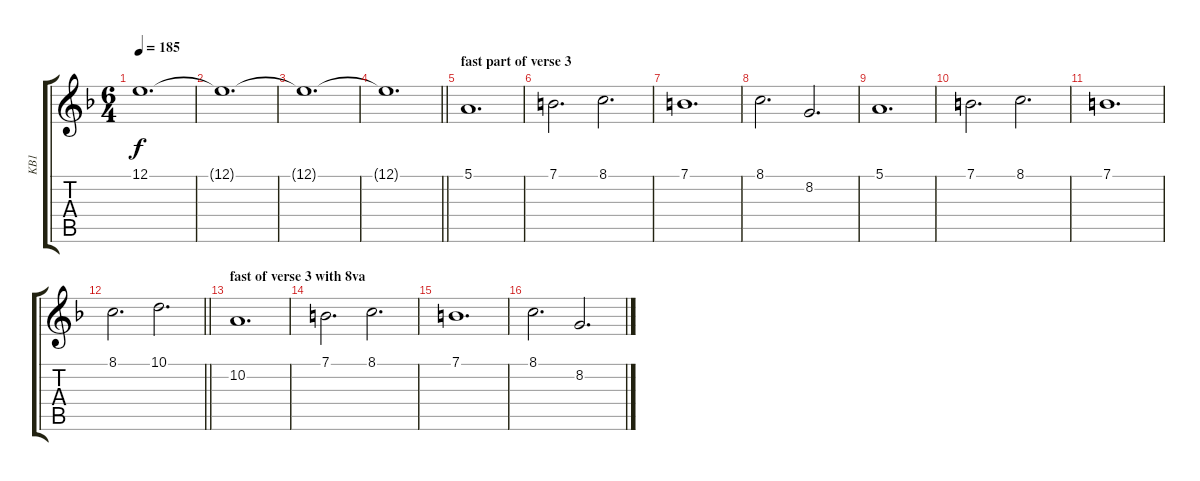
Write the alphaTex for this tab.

\track ("KB1" "KB1") {instrument cello}
\staff {score tabs}
\tuning (E4 B3 G3 D3 A2 E2) {hide}
\ts (6 4)
\tempo 185
\clef g2
\ks dminor
12.1{t}.1{d dy f} |
12.1{t}.1{d} |
12.1{t}.1{d} |
\barLineRight lightlight
12.1{t}.1{d} |
\section ("" "fast part of verse 3")
5.1.1{d} |
7.1.2{d} 8.1.2{d} |
7.1.1{d} |
8.1.2{d} 8.2.2{d} |
5.1.1{d} |
7.1.2{d} 8.1.2{d} |
7.1.1{d} |
\barLineRight lightlight
8.1.2{d} 10.1.2{d} |
\section ("" "fast of verse 3 with 8va")
10.2.1{d} |
7.1.2{d} 8.1.2{d} |
7.1.1{d} |
8.1.2{d} 8.2.2{d}
